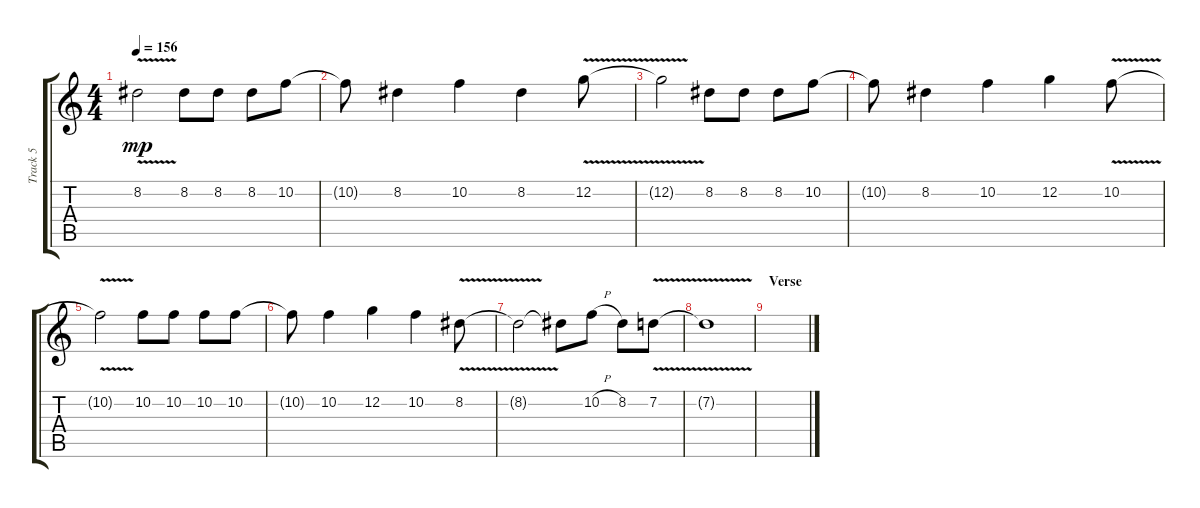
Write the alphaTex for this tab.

\track ("Track 5" "Track 5") {instrument overdrivenguitar}
\staff {score tabs}
\tuning (C4 G3 Eb3 Bb2 F2 C2) {hide}
\ts (4 4)
\tempo 156
\clef g2
\ks c
8.2{v}.2{dy mp} 8.2.8 8.2.8 8.2.8 10.2.8 |
10.2{t}.8 8.2.4 10.2.4 8.2.4 12.2{v}.8 |
12.2{t}.2 8.2.8 8.2.8 8.2.8 10.2.8 |
10.2{t}.8 8.2.4 10.2.4 12.2.4 10.2{v}.8 |
10.2{t}.2 10.2.8 10.2.8 10.2.8 10.2.8 |
10.2{t}.8 10.2.4 12.2.4 10.2.4 8.2{v}.8 |
8.2{t}.2 8.2{t}.8 10.2{h}.8 8.2.8 7.2{v}.8 |
7.2{t}.1 |
\section ("" "Verse")
